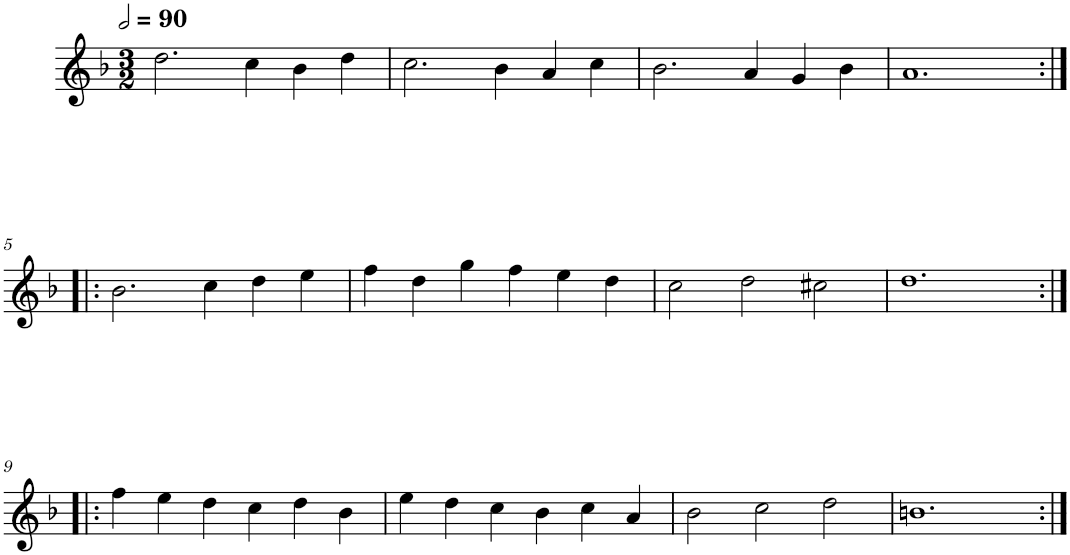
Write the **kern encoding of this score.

**kern
*part1
*staff1
*I"Quatre parties
*clefG2
*k[b-]
*M3/2
*MM180
=1
2.dd\
4cc\
4b-\
4dd\
=2
2.cc\
4b-\
4a/
4cc\
=3
2.b-\
4a/
4g/
4b-\
=4
1.a
!!LO:LB:g=z
=5:|!|:
2.b-\
4cc\
4dd\
4ee\
=6
4ff\
4dd\
4gg\
4ff\
4ee\
4dd\
=7
2cc\
2dd\
2cc#X\
=8
1.dd
!!LO:LB:g=z
=9:|!|:
4ff\
4ee\
4dd\
4cc\
4dd\
4b-\
=10
4ee\
4dd\
4cc\
4b-\
4cc\
4a/
=11
2b-\
2cc\
2dd\
=12
1.bn
=:|!
*-
